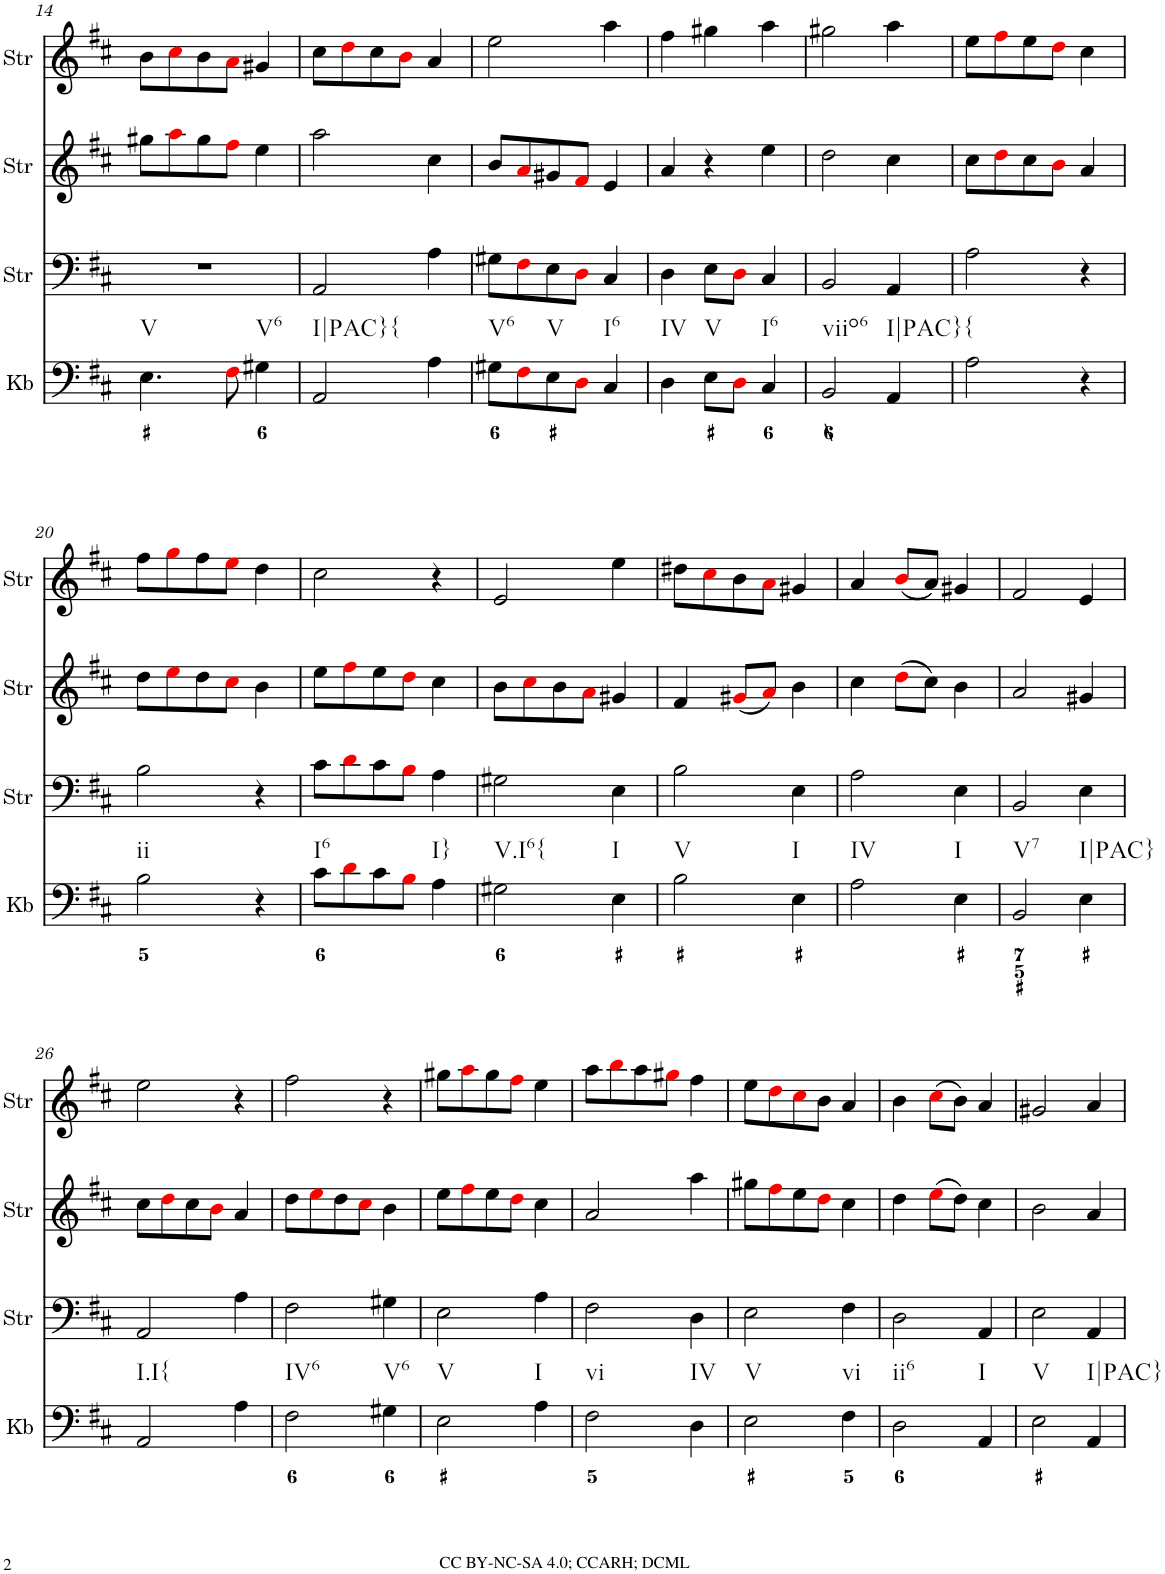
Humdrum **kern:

**kern	**kern	**kern	**kern
*part4	*part3	*part2	*part1
*staff4	*staff3	*staff2	*staff1
*I"Keyboard	*I"StringInstrument	*I"StringInstrument	*I"StringInstrument
*I'Kb	*I'Str	*I'Str	*I'Str
!!LO:PB:g=z
*clefF4	*clefF4	*clefG2	*clefG2
*k[f#c#]	*k[f#c#]	*k[f#c#]	*k[f#c#]
*M3/4	*M3/4	*M3/4	*M3/4
=14	=14	=14	=14
!LO:TX:b:t=V	!	!	!
4.E\	2.r	8gg#X\L	8b\L
.	.	8aai\	8cc#i\
.	.	8gg#\	8b\
8F#i\	.	8ff#i\J	8ai\J
!LO:TX:b:t=V6	!	!	!
4G#X\	.	4ee\	4g#X/
=15	=15	=15	=15
!LO:TX:b:t=I|PAC}{	!	!	!
2AA/	2AA/	2aa\	8cc#\L
.	.	.	8ddi\
.	.	.	8cc#\
.	.	.	8bi\J
4A\	4A\	4cc#\	4a/
=16	=16	=16	=16
!LO:TX:b:t=V6	!	!	!
8G#X\L	8G#X\L	8b/L	2ee\
8F#i\	8F#i\	8ai/	.
!LO:TX:b:t=V	!	!	!
8E\	8E\	8g#X/	.
8Di\J	8Di\J	8f#i/J	.
!LO:TX:b:t=I6	!	!	!
4C#/	4C#/	4e/	4aa\
=17	=17	=17	=17
!LO:TX:b:t=IV	!	!	!
4D\	4D\	4a/	4ff#\
!LO:TX:b:t=V	!	!	!
8E\L	8E\L	4r	4gg#X\
8Di\J	8Di\J	.	.
!LO:TX:b:t=I6	!	!	!
4C#/	4C#/	4ee\	4aa\
=18	=18	=18	=18
!LO:TX:b:t=viio6	!	!	!
2BB/	2BB/	2dd\	2gg#X\
!LO:TX:b:t=I|PAC}	!	!	!
4AA/	4AA/	4cc#\	4aa\
=19	=19	=19	=19
!LO:TX:b:t={	!	!	!
2A\	2A\	8cc#\L	8ee\L
.	.	8ddi\	8ff#i\
.	.	8cc#\	8ee\
.	.	8bi\J	8ddi\J
4r	4r	4a/	4cc#\
!!LO:LB:g=z
=20	=20	=20	=20
!LO:TX:b:t=ii	!	!	!
2B\	2B\	8dd\L	8ff#\L
.	.	8eei\	8ggi\
.	.	8dd\	8ff#\
.	.	8cc#i\J	8eei\J
4r	4r	4b\	4dd\
=21	=21	=21	=21
!LO:TX:b:t=I6	!	!	!
8c#\L	8c#\L	8ee\L	2cc#\
8di\	8di\	8ff#i\	.
8c#\	8c#\	8ee\	.
8Bi\J	8Bi\J	8ddi\J	.
!LO:TX:b:t=I}	!	!	!
4A\	4A\	4cc#\	4r
=22	=22	=22	=22
!LO:TX:b:t=V.I6{	!	!	!
2G#X\	2G#X\	8b\L	2e/
.	.	8cc#i\	.
.	.	8b\	.
.	.	8ai\J	.
!LO:TX:b:t=I	!	!	!
4E\	4E\	4g#X/	4ee\
=23	=23	=23	=23
!LO:TX:b:t=V	!	!	!
2B\	2B\	4f#/	8dd#X\L
.	.	.	8cc#i\
.	.	(8g#Xi/L	8b\
.	.	8ai/J)	8ai\J
!LO:TX:b:t=I	!	!	!
4E\	4E\	4b\	4g#X/
=24	=24	=24	=24
!LO:TX:b:t=IV	!	!	!
2A\	2A\	4cc#\	4a/
.	.	(8ddi\L	(8bi/L
.	.	8cc#\J)	8a/J)
!LO:TX:b:t=I	!	!	!
4E\	4E\	4b\	4g#X/
=25	=25	=25	=25
!LO:TX:b:t=V7	!	!	!
2BB/	2BB/	2a/	2f#/
!LO:TX:b:t=I|PAC}	!	!	!
4E\	4E\	4g#X/	4e/
!!LO:LB:g=z
=26	=26	=26	=26
!LO:TX:b:t=I.I{	!	!	!
2AA/	2AA/	8cc#\L	2ee\
.	.	8ddi\	.
.	.	8cc#\	.
.	.	8bi\J	.
4A\	4A\	4a/	4r
=27	=27	=27	=27
!LO:TX:b:t=IV6	!	!	!
2F#\	2F#\	8dd\L	2ff#\
.	.	8eei\	.
.	.	8dd\	.
.	.	8cc#i\J	.
!LO:TX:b:t=V6	!	!	!
4G#X\	4G#X\	4b\	4r
=28	=28	=28	=28
!LO:TX:b:t=V	!	!	!
2E\	2E\	8ee\L	8gg#X\L
.	.	8ff#i\	8aai\
.	.	8ee\	8gg#\
.	.	8ddi\J	8ff#i\J
!LO:TX:b:t=I	!	!	!
4A\	4A\	4cc#\	4ee\
=29	=29	=29	=29
!LO:TX:b:t=vi	!	!	!
2F#\	2F#\	2a/	8aa\L
.	.	.	8bbi\
.	.	.	8aa\
.	.	.	8gg#Xi\J
!LO:TX:b:t=IV	!	!	!
4D\	4D\	4aa\	4ff#\
=30	=30	=30	=30
!LO:TX:b:t=V	!	!	!
2E\	2E\	8gg#X\L	8ee\L
.	.	8ff#i\	8ddi\
.	.	8ee\	8cc#i\
.	.	8ddi\J	8b\J
!LO:TX:b:t=vi	!	!	!
4F#\	4F#\	4cc#\	4a/
=31	=31	=31	=31
!LO:TX:b:t=ii6	!	!	!
2D\	2D\	4dd\	4b\
.	.	(8eei\L	(8cc#i\L
.	.	8dd\J)	8b\J)
!LO:TX:b:t=I	!	!	!
4AA/	4AA/	4cc#\	4a/
=32	=32	=32	=32
!LO:TX:b:t=V	!	!	!
2E\	2E\	2b\	2g#X/
!LO:TX:b:t=I|PAC}	!	!	!
4AA/	4AA/	4a/	4a/
=	=	=	=
*-	*-	*-	*-
